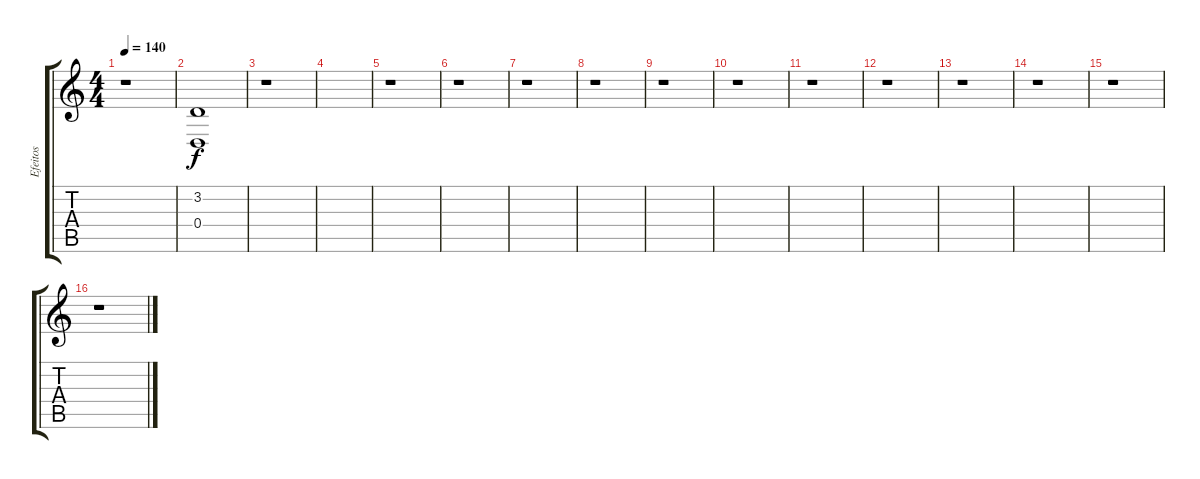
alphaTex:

\track ("Efeitos" "Efeitos") {instrument synthstrings1}
\staff {score tabs}
\tuning (E4 B3 G3 D3 A2 E2) {hide}
\ts (4 4)
\tempo 140
\clef g2
\ks c
r.1{dy f} |
(3.2 0.4).1{instrument tubularbells} |
r.1 |
|
r.1 |
r.1 |
r.1 |
r.1 |
r.1 |
r.1 |
r.1 |
r.1 |
r.1 |
r.1 |
r.1 |
r.1
